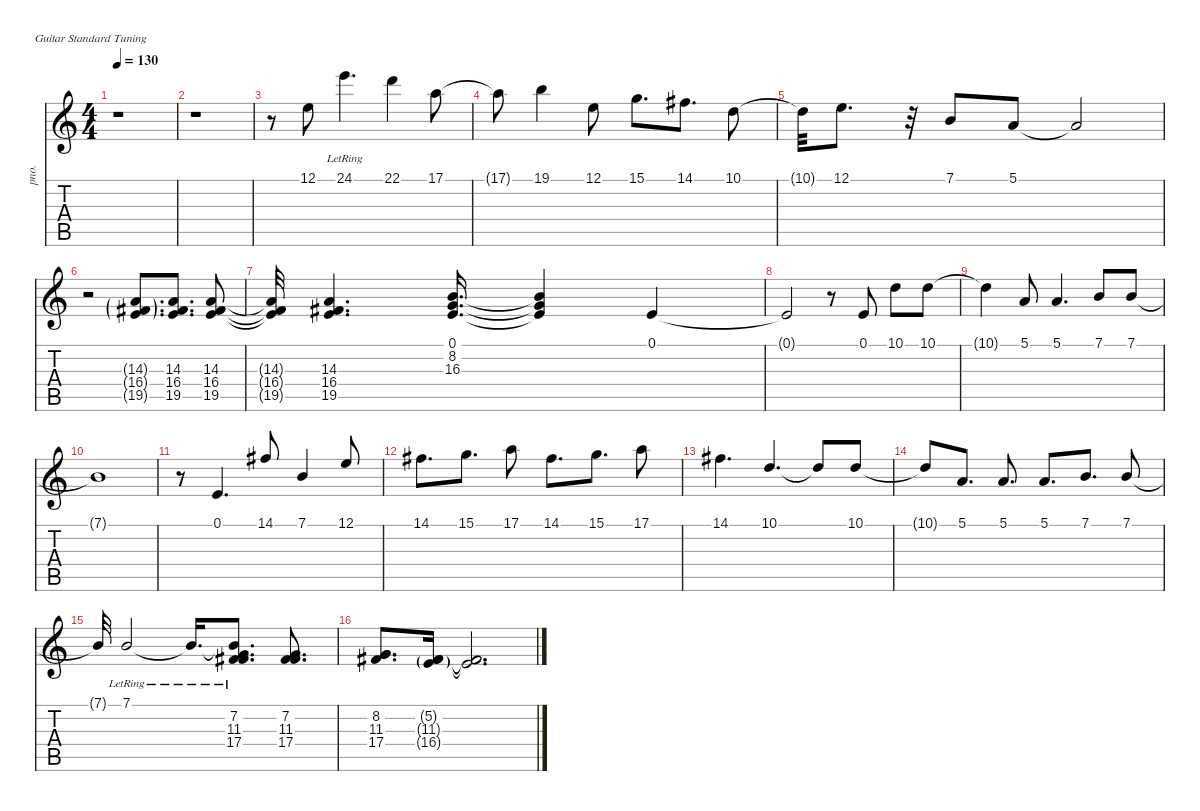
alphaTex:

\defaultSystemsLayout 4
\hideDynamics
\bracketExtendMode nobrackets
\otherSystemsTrackNameOrientation horizontal
\track ("Piano" "pno.") {defaultSystemsLayout 4 solo instrument acousticgrandpiano}
\staff {score tabs}
\tuning (E4 B3 G3 D3 A2 E2)
\ts (4 4)
\tempo 130
\clef g2
\ks c
r.1{dy f beam Down} |
r.1{beam Down} |
r.8{beam Down} 12.1.8{beam Down} 24.1{lr}.4{d dy fff beam Down} 22.1.4{beam Down} 17.1.8{dy ff beam Down} |
17.1{t}.8{dy f beam Down} 19.1.4{beam Down} 12.1.8{beam Down} 15.1.8{d dy fff beam Down} 14.1{acc #}.8{d dy f beam Down} 10.1.8{beam Down} |
10.1{t}.32{beam Down} 12.1.8{d dy ff beam Down} r.32{beam Down} 7.1.8{dy f beam Up} 5.1.8{beam Up} 5.1{t}.2{beam Up} |
r.2{beam Down} (14.3{g} 16.4{g acc #} 19.5{g}).8{d beam Up} (14.3 16.4{acc #} 19.5).8{d dy mf beam Up} (14.3 16.4{acc #} 19.5).8{dy f beam Up} |
(14.3{t} 16.4{t acc #} 19.5{t}).32{beam Up} (14.3 16.4{acc #} 19.5).4{d dy fff beam Up} (0.1 8.2 16.3).16{d dy f beam Up} (0.1{t} 8.2{t} 16.3{t}).4{beam Up} 0.1.4{dy mf beam Up} |
0.1{t}.2{beam Up} r.8{beam Up} 0.1.8{beam Up} 10.1.8{dy fff beam Down} 10.1.8{beam Down} |
10.1{t}.4{dy f beam Down} 5.1.8{dy mp beam Up} 5.1.4{d dy mf beam Up} 7.1.8{dy f beam Up} 7.1.8{beam Up} |
7.1{t}.1{beam Up} |
r.8{beam Down} 0.1.4{d beam Up} 14.1{acc #}.8{dy fff beam Up} 7.1.4{dy f beam Up} 12.1.8{beam Up} |
14.1{acc #}.8{d dy fff beam Down} 15.1.8{d dy f beam Down} 17.1.8{beam Down} 14.1{acc #}.8{d beam Down} 15.1.8{d beam Down} 17.1.8{beam Down} |
14.1{acc #}.4{d dy ff beam Down} 10.1.4{d dy f beam Up} 10.1{t}.8{beam Up} 10.1.8{dy mf beam Up} |
10.1{t}.8{dy f beam Up} 5.1.8{d dy mf beam Up} 5.1.8{d dy f beam Up} 5.1.8{d beam Up} 7.1.8{d dy mf beam Up} 7.1.8{dy f beam Up} |
7.1{t}.32{beam Up} 7.1{lr}.2{beam Up} 7.1{lr t}.16{d beam Up} (7.1{lr t} 7.2{acc #} 11.3{acc #} 17.4).8{d dy mp beam Up} (7.2{acc #} 11.3{acc #} 17.4).8{d beam Up} |
(8.2 11.3{acc #} 17.4).8{d dy mf beam Up} (5.2{g} 11.3{g acc #} 16.4{g acc #}).16{beam Up} (5.2{t} 11.3{t acc #} 16.4{t acc #}).2{d dy f beam Up}
